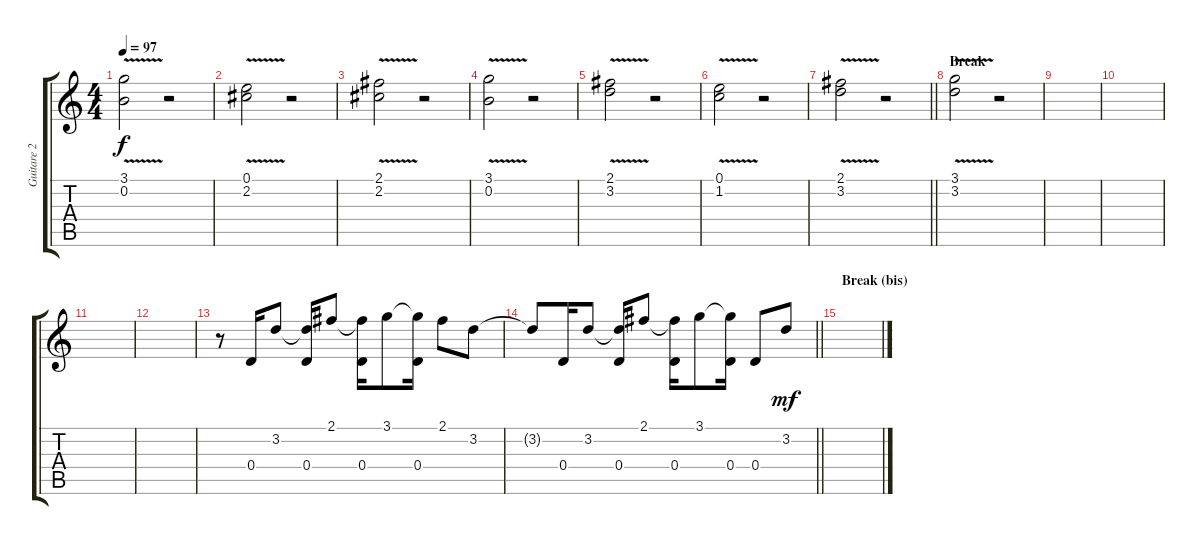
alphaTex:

\track ("Guitare 2" "Guitare 2") {instrument acousticguitarnylon}
\staff {score tabs}
\tuning (E4 B3 G3 D3 A2 E2) {hide}
\ts (4 4)
\tempo 97
\clef g2
\ks c
(3.1{v} 0.2{v}).2{dy f} r.2 |
(0.1{v} 2.2{v}).2 r.2 |
(2.1{v} 2.2{v}).2 r.2 |
(3.1{v} 0.2{v}).2 r.2 |
(2.1{v} 3.2{v}).2 r.2 |
(0.1{v} 1.2{v}).2 r.2 |
\barLineRight lightlight
(2.1{v} 3.2{v}).2 r.2 |
\section ("" "Break")
(3.1{v} 3.2{v}).2 r.2 |
|
|
|
|
r.8 0.4.16 3.2.8 (3.2{t} 0.4).16 2.1.8 (2.1{t} 0.4).16 3.1.8 (3.1{t} 0.4).16 2.1.8 3.2.8 |
\barLineRight lightlight
3.2{t}.8 0.4.16 3.2.8 (3.2{t} 0.4).16 2.1.8 (2.1{t} 0.4).16 3.1.8 (3.1{t} 0.4).16 0.4.8 3.2.8{dy mf} |
\section ("" "Break (bis)")
